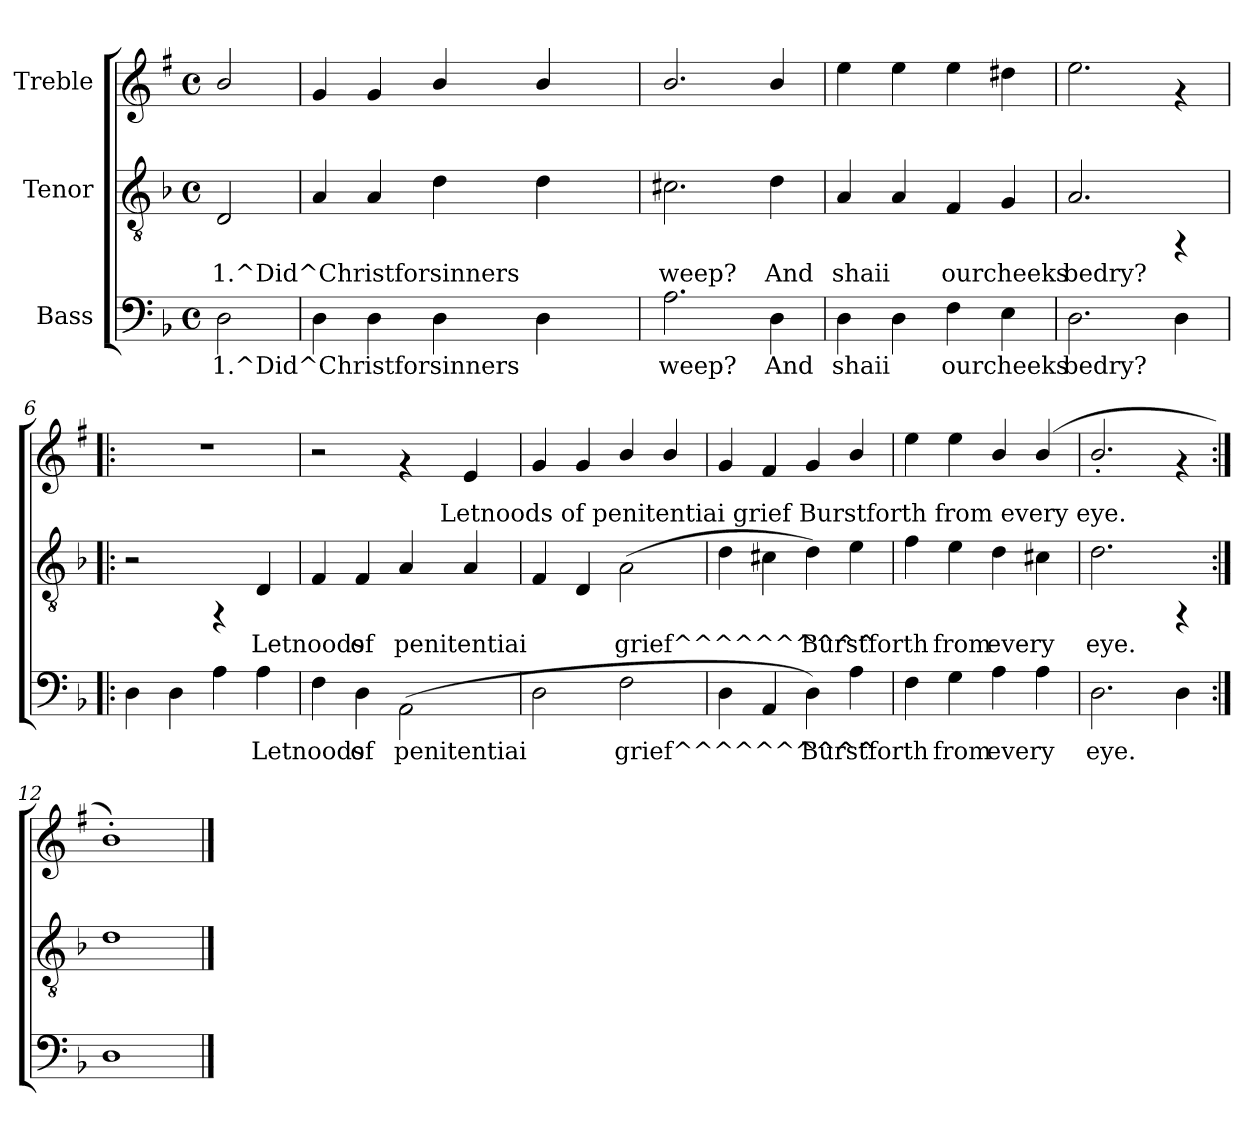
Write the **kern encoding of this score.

**kern	**text	**kern	**text	**kern
*part3	*part3	*part2	*part2	*part1
*staff3	*staff3	*staff2	*staff2	*staff1
*I"Bass	*	*I"Tenor	*	*I"Treble
!!LO:PB:g=z
*stria5	*	*stria5	*	*stria5
*clefF4	*	*clefGv2	*	*clefG2
*	*	*	*	*ITrd1c2
*k[b-]	*	*k[b-]	*	*k[b-]
*F:	*	*F:	*	*F:
*M4/4	*	*M4/4	*	*M4/4
*met(c)	*	*met(c)	*	*met(c)
=1	=1	=1	=1	=1
!	!LO:LY:b:rj	!	!LO:LY:b:rj	!
2D\	1.^Did^Christforsinners	2D/	1.^Did^Christforsinners	2a/
=2	=2	=2	=2	=2
!	!LO:LY:b:rj	!	!LO:LY:b:rj	!
4D\	.	4A/	.	4f/
!	!LO:LY:b:rj	!	!LO:LY:b:rj	!
4D\	.	4A/	.	4f/
!	!LO:LY:b:rj	!	!LO:LY:b:rj	!
4D\	.	4d\	.	4a/
!	!LO:LY:b:rj	!	!LO:LY:b:rj	!
4D\	.	4d\	.	4a/
=3	=3	=3	=3	=3
!	!LO:LY:b:rj	!	!LO:LY:b:rj	!
2.A\	weep?	2.c#X\	weep?	2.a/
!	!LO:LY:b:rj	!	!LO:LY:b:rj	!
4D\	And	4d\	And	4a/
=4	=4	=4	=4	=4
!	!LO:LY:b:rj	!	!LO:LY:b:rj	!
4D\	shaii	4A/	shaii	4dd\
!	!LO:LY:b:rj	!	!LO:LY:b:rj	!
4D\	.	4A/	.	4dd\
!	!LO:LY:b:rj	!	!LO:LY:b:rj	!
4F\	ourcheeks	4F/	ourcheeks	4dd\
!	!LO:LY:b:rj	!	!LO:LY:b:rj	!
4E\	.	4G/	.	4cc#X\
=5	=5	=5	=5	=5
!	!LO:LY:b:rj	!	!LO:LY:b:rj	!
2.D\	bedry?	2.A/	bedry?	2.dd>\
!	!LO:LY:b:rj	!	!	!
4D\	.	4rFF	.	4rf
=6!|:	=6!|:	=6!|:	=6!|:	=6!|:
!	!LO:LY:b:rj	!	!	!
4D\	.	2r	.	1r
!	!LO:LY:b:rj	!	!	!
4D\	.	.	.	.
!	!LO:LY:b:rj	!	!	!
4A\	.	4rFF	.	.
!	!LO:LY:b:rj	!	!LO:LY:b:rj	!
4A\	Letnoods	4D/	Letnoods	.
!!LO:LB:g=z
=7	=7	=7	=7	=7
!	!LO:LY:b:rj	!	!LO:LY:b:rj	!
*	*	*^	*	*
4F\	.	4F/	2ryy	.	2r
!	!LO:LY:b:rj	!	!	!LO:LY:b:rj	!
4D\	of	4F/	.	of	.
!	!LO:LY:b:rj	!	!	!LO:LY:b:rj	!
(>2AA\	penitentiai	4A/	8ryy	penitentiai	4rf
.	.	.	32ryy	.	.
!	!	!	!LO:TX:a:t=Letnoods of penitentiai grief Burstforth from every eye.	!	!
.	.	.	4ryy	.	.
!	!	!	!	!LO:LY:b:rj	!
.	.	4A/	.	.	4d/
.	.	.	16.ryy	.	.
=8	=8	=8	=8	=8	=8
!	!LO:LY:b:rj	!	!	!LO:LY:b:rj	!
*	*	*v	*v	*	*
2D\	.	4F/	.	4f/
!	!	!	!LO:LY:b:rj	!
.	.	4D/	.	4f/
!	!LO:LY:b:rj	!	!LO:LY:b:rj	!
2F\	grief^^^^^^^^^^	(>2A\	grief^^^^^^^^^^	4a/
.	.	.	.	4a/
=9	=9	=9	=9	=9
!	!LO:LY:b:rj	!	!LO:LY:b:rj	!
4D\	.	4d\	.	4f/
!	!LO:LY:b:rj	!	!LO:LY:b:rj	!
4AA/	.	4c#X\	.	4e/
!	!LO:LY:b:rj	!	!LO:LY:b:rj	!
4D\)	Burstforth	4d\)	Burstforth	4f/
!	!LO:LY:b:rj	!	!LO:LY:b:rj	!
4A\	.	4e\	.	4a>/
=10	=10	=10	=10	=10
!	!LO:LY:b:rj	!	!LO:LY:b:rj	!
4F\	.	4f\	.	4dd\
!	!LO:LY:b:rj	!	!LO:LY:b:rj	!
4G\	from	4e\	from	4dd\
!	!LO:LY:b:rj	!	!LO:LY:b:rj	!
4A\	every	4d\	every	4a/
!	!LO:LY:b:rj	!	!LO:LY:b:rj	!
4A\	.	4c#X\	.	(>4a/
=11	=11	=11	=11	=11
!	!LO:LY:b:rj	!	!LO:LY:b:rj	!
2.D\	eye.	2.d\	eye.	2.a'>/
!	!LO:LY:b:rj	!	!	!
4D\	.	4rFF	.	4rf
=12:|!	=12:|!	=12:|!	=12:|!	=12:|!
!	!LO:LY:b:rj	!	!LO:LY:b:rj	!
1D	.	1d	.	1a'>)
==	==	==	==	==
*-	*-	*-	*-	*-
